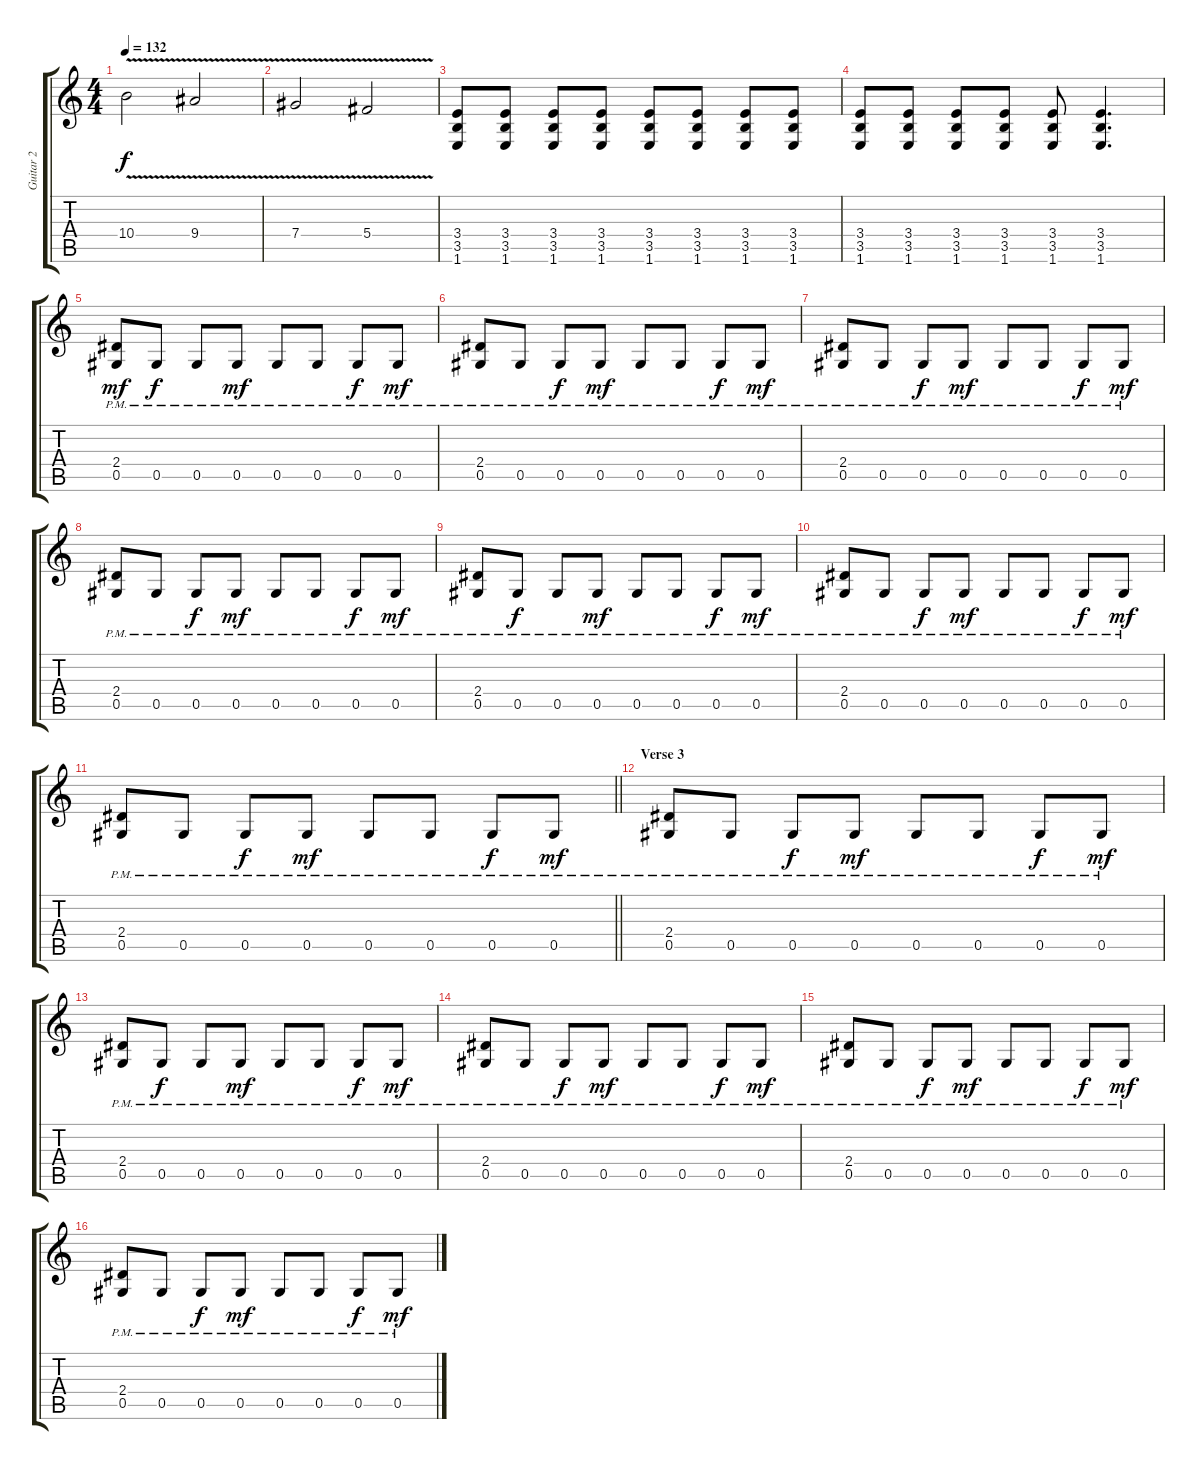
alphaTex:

\track ("Guitar 2" "Guitar 2") {instrument overdrivenguitar}
\staff {score tabs}
\tuning (Eb4 Bb3 Gb3 Db3 Ab2 Eb2) {hide}
\ts (4 4)
\tempo 132
\clef g2
\ks c
10.4{v}.2{dy f} 9.4{v}.2 |
7.4{v}.2 5.4{v}.2 |
(3.4 3.5 1.6).8 (3.4 3.5 1.6).8 (3.4 3.5 1.6).8 (3.4 3.5 1.6).8 (3.4 3.5 1.6).8 (3.4 3.5 1.6).8 (3.4 3.5 1.6).8 (3.4 3.5 1.6).8 |
(3.4 3.5 1.6).8 (3.4 3.5 1.6).8 (3.4 3.5 1.6).8 (3.4 3.5 1.6).8 (3.4 3.5 1.6).8 (3.4 3.5 1.6).4{d} |
(2.4 0.5{pm}).8{dy mf} 0.5{pm}.8{dy f} 0.5{pm}.8 0.5{pm}.8{dy mf} 0.5{pm}.8 0.5{pm}.8 0.5{pm}.8{dy f} 0.5{pm}.8{dy mf} |
(2.4 0.5{pm}).8 0.5{pm}.8 0.5{pm}.8{dy f} 0.5{pm}.8{dy mf} 0.5{pm}.8 0.5{pm}.8 0.5{pm}.8{dy f} 0.5{pm}.8{dy mf} |
(2.4 0.5{pm}).8 0.5{pm}.8 0.5{pm}.8{dy f} 0.5{pm}.8{dy mf} 0.5{pm}.8 0.5{pm}.8 0.5{pm}.8{dy f} 0.5{pm}.8{dy mf} |
(2.4 0.5{pm}).8 0.5{pm}.8 0.5{pm}.8{dy f} 0.5{pm}.8{dy mf} 0.5{pm}.8 0.5{pm}.8 0.5{pm}.8{dy f} 0.5{pm}.8{dy mf} |
(2.4 0.5{pm}).8 0.5{pm}.8{dy f} 0.5{pm}.8 0.5{pm}.8{dy mf} 0.5{pm}.8 0.5{pm}.8 0.5{pm}.8{dy f} 0.5{pm}.8{dy mf} |
(2.4 0.5{pm}).8 0.5{pm}.8 0.5{pm}.8{dy f} 0.5{pm}.8{dy mf} 0.5{pm}.8 0.5{pm}.8 0.5{pm}.8{dy f} 0.5{pm}.8{dy mf} |
\barLineRight lightlight
(2.4 0.5{pm}).8 0.5{pm}.8 0.5{pm}.8{dy f} 0.5{pm}.8{dy mf} 0.5{pm}.8 0.5{pm}.8 0.5{pm}.8{dy f} 0.5{pm}.8{dy mf} |
\section ("" "Verse 3")
(2.4 0.5{pm}).8 0.5{pm}.8 0.5{pm}.8{dy f} 0.5{pm}.8{dy mf} 0.5{pm}.8 0.5{pm}.8 0.5{pm}.8{dy f} 0.5{pm}.8{dy mf} |
(2.4 0.5{pm}).8 0.5{pm}.8{dy f} 0.5{pm}.8 0.5{pm}.8{dy mf} 0.5{pm}.8 0.5{pm}.8 0.5{pm}.8{dy f} 0.5{pm}.8{dy mf} |
(2.4 0.5{pm}).8 0.5{pm}.8 0.5{pm}.8{dy f} 0.5{pm}.8{dy mf} 0.5{pm}.8 0.5{pm}.8 0.5{pm}.8{dy f} 0.5{pm}.8{dy mf} |
(2.4 0.5{pm}).8 0.5{pm}.8 0.5{pm}.8{dy f} 0.5{pm}.8{dy mf} 0.5{pm}.8 0.5{pm}.8 0.5{pm}.8{dy f} 0.5{pm}.8{dy mf} |
(2.4 0.5{pm}).8 0.5{pm}.8 0.5{pm}.8{dy f} 0.5{pm}.8{dy mf} 0.5{pm}.8 0.5{pm}.8 0.5{pm}.8{dy f} 0.5{pm}.8{dy mf}
